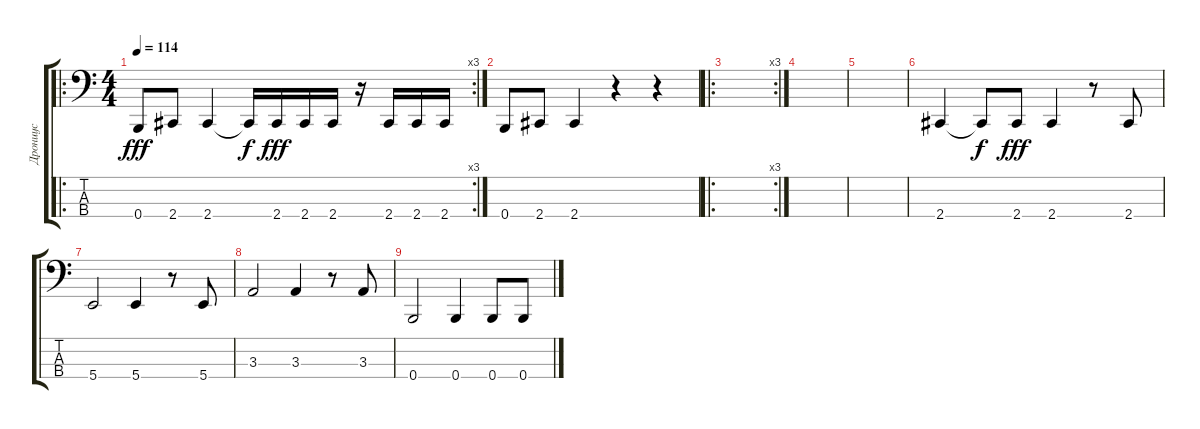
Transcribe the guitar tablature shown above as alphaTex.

\track ("Дрониус" "Дрониус") {instrument slapbass2}
\staff {score tabs}
\tuning (E2 B1 Gb1 B0) {hide}
\ro
\rc 3
\ts (4 4)
\tempo 114
\clef f4
\ks c
0.4.8{dy fff} 2.4.8 2.4.4 2.4{t}.16{dy f} 2.4.16{dy fff} 2.4.16 2.4.16 r.16 2.4.16 2.4.16 2.4.16 |
0.4.8 2.4.8 2.4.4 r.4 r.4 |
\ro
\rc 3
|
|
|
2.4.4 2.4{t}.8{dy f} 2.4.8{dy fff} 2.4.4 r.8 2.4.8 |
5.4.2 5.4.4 r.8 5.4.8 |
3.3.2 3.3.4 r.8 3.3.8 |
0.4.2 0.4.4 0.4.8 0.4.8
